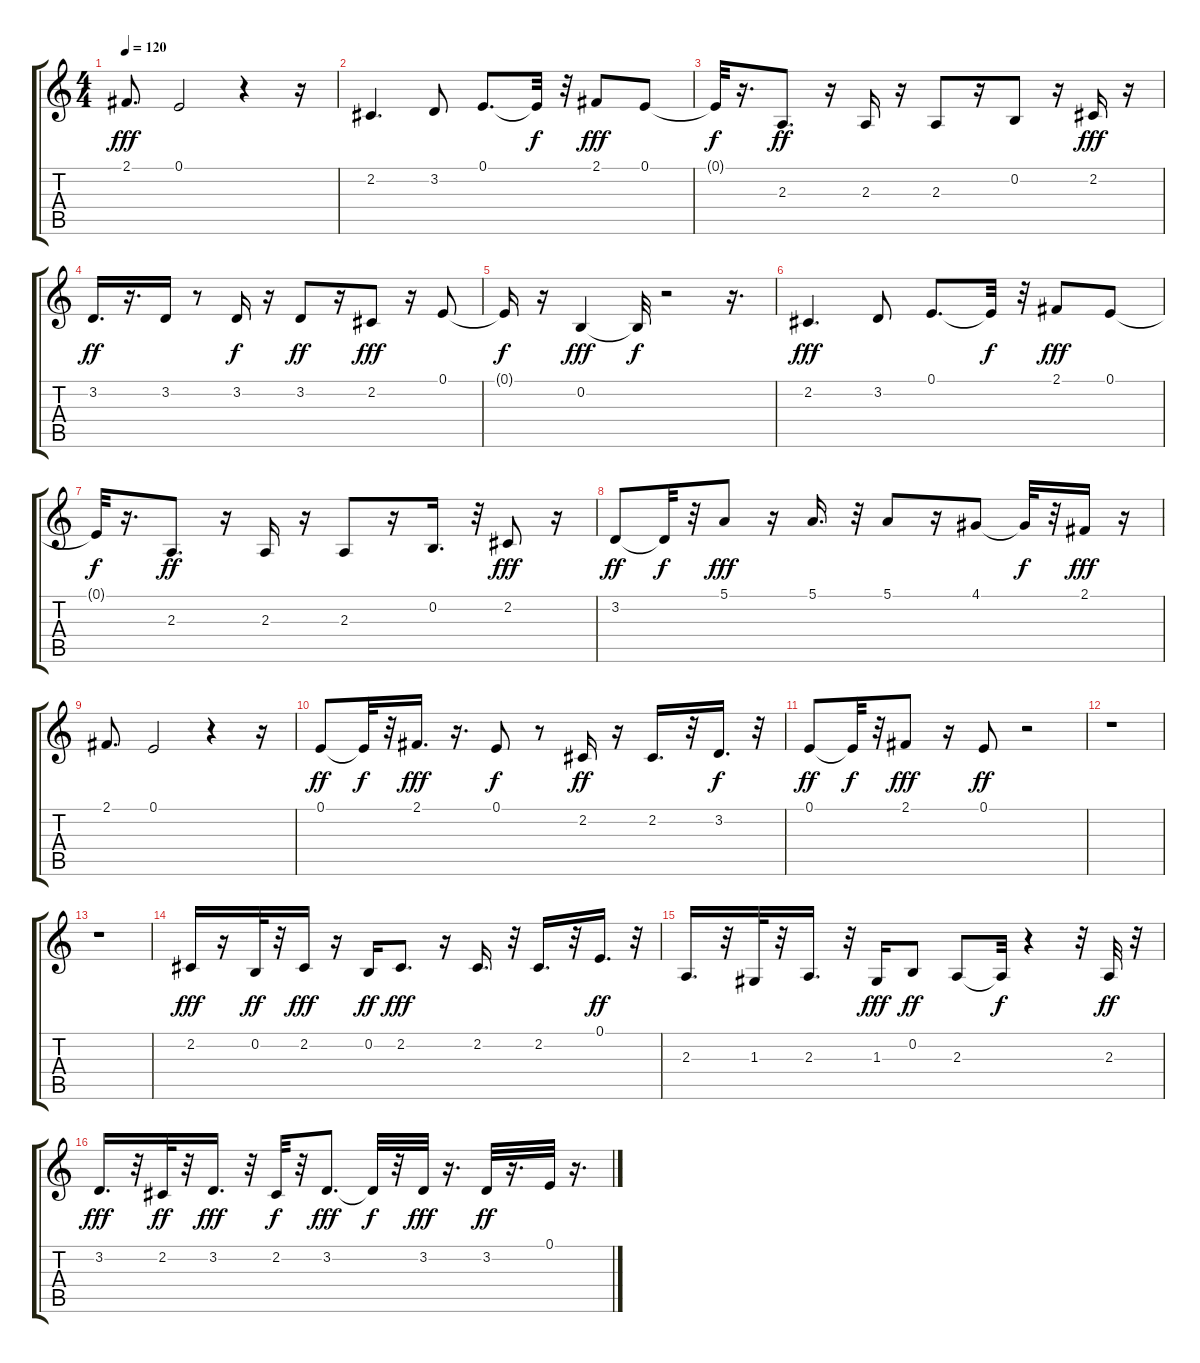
\track "" {instrument voiceoohs}
\staff {score tabs}
\tuning (E4 B3 G3 D3 A2 E2) {hide}
\ts (4 4)
\tempo 120
\clef g2
\ks c
2.1.8{d dy fff} 0.1.2 r.4 r.16 |
2.2.4{d} 3.2.8 0.1.8{d} 0.1{t}.32{dy f} r.32 2.1.8{dy fff} 0.1.8 |
0.1{t}.32{dy f} r.16{d} 2.3.8{d dy ff} r.16 2.3.16 r.16 2.3.8 r.16 0.2.8 r.16 2.2.16{dy fff} r.16 |
3.2.16{d dy ff} r.16{d} 3.2.16 r.8 3.2.16{dy f} r.16 3.2.8{dy ff} r.16 2.2.8{dy fff} r.16 0.1.8 |
0.1{t}.16{dy f} r.16 0.2.4{dy fff} 0.2{t}.32{dy f} r.2 r.16{d} |
2.2.4{d dy fff} 3.2.8 0.1.8{d} 0.1{t}.32{dy f} r.32 2.1.8{dy fff} 0.1.8 |
0.1{t}.32{dy f} r.16{d} 2.3.8{d dy ff} r.16 2.3.16 r.16 2.3.8 r.16 0.2.16{d} r.32 2.2.8{dy fff} r.16 |
3.2.8{dy ff} 3.2{t}.32{dy f} r.32 5.1.8{dy fff} r.16 5.1.16{d} r.32 5.1.8 r.16 4.1.8 4.1{t}.32{dy f} r.32 2.1.16{dy fff} r.16 |
2.1.8{d} 0.1.2 r.4 r.16 |
0.1.8{dy ff} 0.1{t}.32{dy f} r.32 2.1.16{d dy fff} r.16{d} 0.1.8{dy f} r.8 2.2.16{dy ff} r.16 2.2.16{d} r.32 3.2.16{d dy f} r.32 |
0.1.8{dy ff} 0.1{t}.32{dy f} r.32 2.1.8{dy fff} r.16 0.1.8{dy ff} r.2 |
r.1 |
r.1 |
2.2.16{dy fff} r.16 0.2.32{dy ff} r.32 2.2.16{dy fff} r.16 0.2.16{dy ff} 2.2.8{d dy fff} r.16 2.2.16{d} r.32 2.2.16{d} r.32 0.1.16{d dy ff} r.32 |
2.3.16{d} r.32 1.3.32 r.32 2.3.16{d} r.32 1.3.16{dy fff} 0.2.8{dy ff} 2.3.8 2.3{t}.32{dy f} r.4 r.32 2.3.32{dy ff} r.32 |
3.2.16{d dy fff} r.32 2.2.32{dy ff} r.32 3.2.16{d dy fff} r.32 2.2.32{dy f} r.32 3.2.8{d dy fff} 3.2{t}.32{dy f} r.32 3.2.32{dy fff} r.16{d} 3.2.32{dy ff} r.16{d} 0.1.32 r.16{d}
